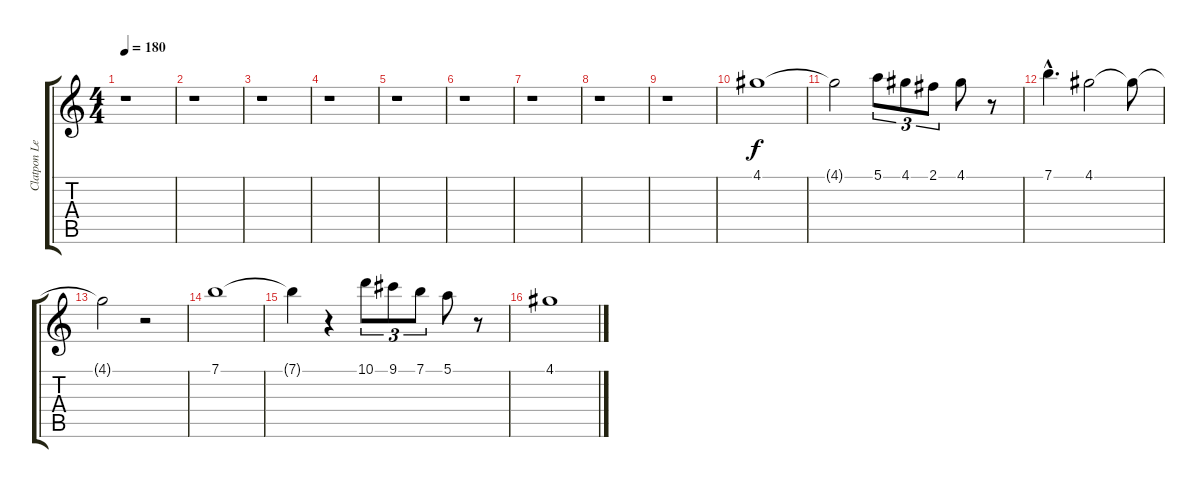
\track ("Clatpon Lead Double" "Clatpon Le") {instrument distortionguitar}
\staff {score tabs}
\tuning (E4 B3 G3 D3 A2 E2) {hide}
\ts (4 4)
\tempo 180
\clef g2
\ks c
r.1{dy f} |
r.1 |
r.1 |
r.1 |
r.1 |
r.1 |
r.1 |
r.1 |
r.1 |
4.1.1 |
4.1{t}.2 5.1.8{tu (3 2)} 4.1.8{tu (3 2)} 2.1.8{tu (3 2)} 4.1.8 r.8 |
7.1{hac}.4{d} 4.1.2 4.1{t}.8 |
4.1{t}.2 r.2 |
7.1.1 |
7.1{t}.4 r.4 10.1.8{tu (3 2)} 9.1.8{tu (3 2)} 7.1.8{tu (3 2)} 5.1.8 r.8 |
4.1.1
